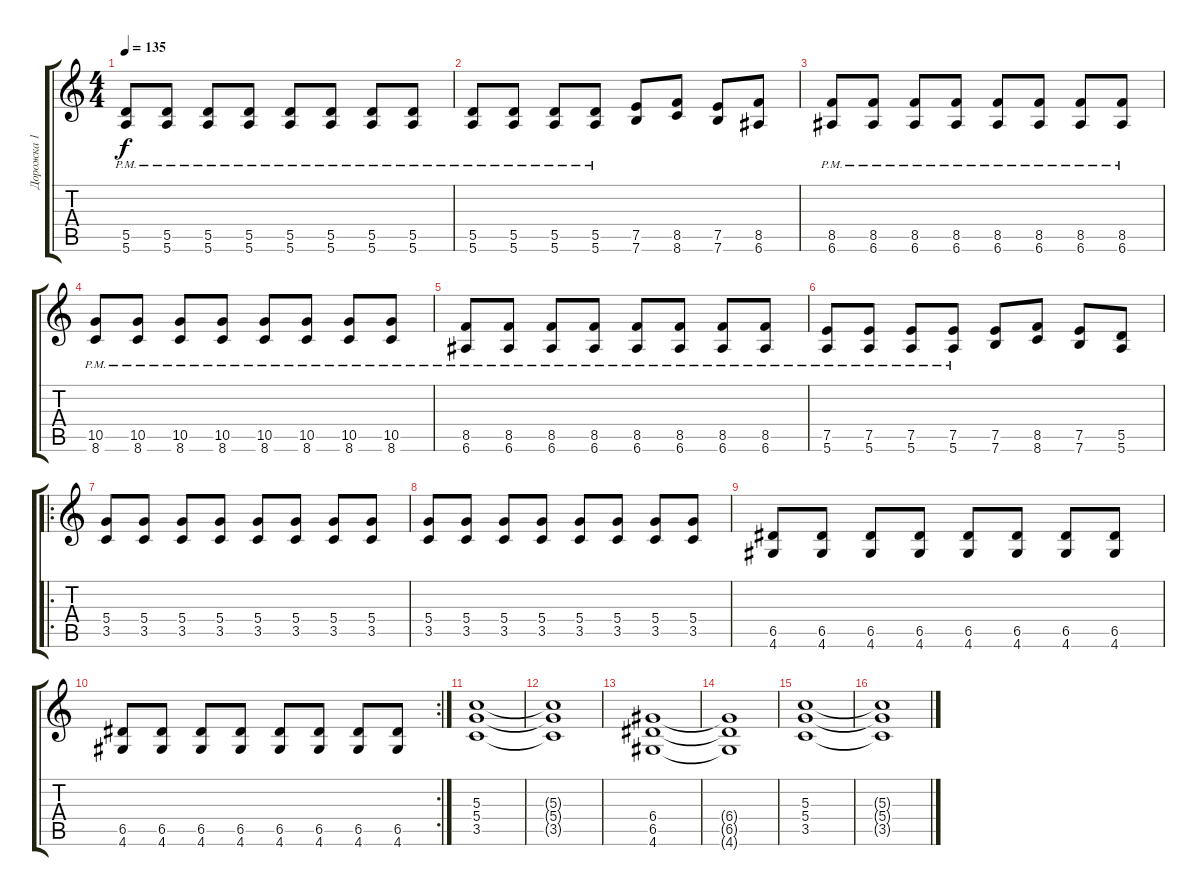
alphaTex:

\track ("Дорожка 1" "Дорожка 1") {instrument distortionguitar}
\staff {score tabs}
\tuning (E4 B3 G3 D3 A2 E2) {hide}
\ts (4 4)
\tempo 135
\clef g2
\ks c
(5.5{pm} 5.6{pm}).8{dy f} (5.5{pm} 5.6{pm}).8 (5.5{pm} 5.6{pm}).8 (5.5{pm} 5.6{pm}).8 (5.5{pm} 5.6{pm}).8 (5.5{pm} 5.6{pm}).8 (5.5{pm} 5.6{pm}).8 (5.5{pm} 5.6{pm}).8 |
(5.5{pm} 5.6{pm}).8 (5.5{pm} 5.6{pm}).8 (5.5{pm} 5.6{pm}).8 (5.5{pm} 5.6{pm}).8 (7.5 7.6).8 (8.5 8.6).8 (7.5 7.6).8 (8.5 6.6).8 |
(8.5{pm} 6.6{pm}).8 (8.5{pm} 6.6{pm}).8 (8.5{pm} 6.6{pm}).8 (8.5{pm} 6.6{pm}).8 (8.5{pm} 6.6{pm}).8 (8.5{pm} 6.6{pm}).8 (8.5{pm} 6.6{pm}).8 (8.5{pm} 6.6{pm}).8 |
(10.5{pm} 8.6{pm}).8 (10.5{pm} 8.6{pm}).8 (10.5{pm} 8.6{pm}).8 (10.5{pm} 8.6{pm}).8 (10.5{pm} 8.6{pm}).8 (10.5{pm} 8.6{pm}).8 (10.5{pm} 8.6{pm}).8 (10.5{pm} 8.6{pm}).8 |
(8.5{pm} 6.6{pm}).8 (8.5{pm} 6.6{pm}).8 (8.5{pm} 6.6{pm}).8 (8.5{pm} 6.6{pm}).8 (8.5{pm} 6.6{pm}).8 (8.5{pm} 6.6{pm}).8 (8.5{pm} 6.6{pm}).8 (8.5{pm} 6.6{pm}).8 |
(7.5{pm} 5.6{pm}).8 (7.5{pm} 5.6{pm}).8 (7.5{pm} 5.6{pm}).8 (7.5{pm} 5.6{pm}).8 (7.5 7.6).8 (8.5 8.6).8 (7.5 7.6).8 (5.5 5.6).8 |
\ro
(5.4 3.5).8 (5.4 3.5).8 (5.4 3.5).8 (5.4 3.5).8 (5.4 3.5).8 (5.4 3.5).8 (5.4 3.5).8 (5.4 3.5).8 |
(5.4 3.5).8 (5.4 3.5).8 (5.4 3.5).8 (5.4 3.5).8 (5.4 3.5).8 (5.4 3.5).8 (5.4 3.5).8 (5.4 3.5).8 |
(6.5 4.6).8 (6.5 4.6).8 (6.5 4.6).8 (6.5 4.6).8 (6.5 4.6).8 (6.5 4.6).8 (6.5 4.6).8 (6.5 4.6).8 |
\rc 2
(6.5 4.6).8 (6.5 4.6).8 (6.5 4.6).8 (6.5 4.6).8 (6.5 4.6).8 (6.5 4.6).8 (6.5 4.6).8 (6.5 4.6).8 |
(5.3 5.4 3.5).1 |
(5.3{t} 5.4{t} 3.5{t}).1 |
(6.4 6.5 4.6).1 |
(6.4{t} 6.5{t} 4.6{t}).1 |
(5.3 5.4 3.5).1 |
(5.3{t} 5.4{t} 3.5{t}).1
